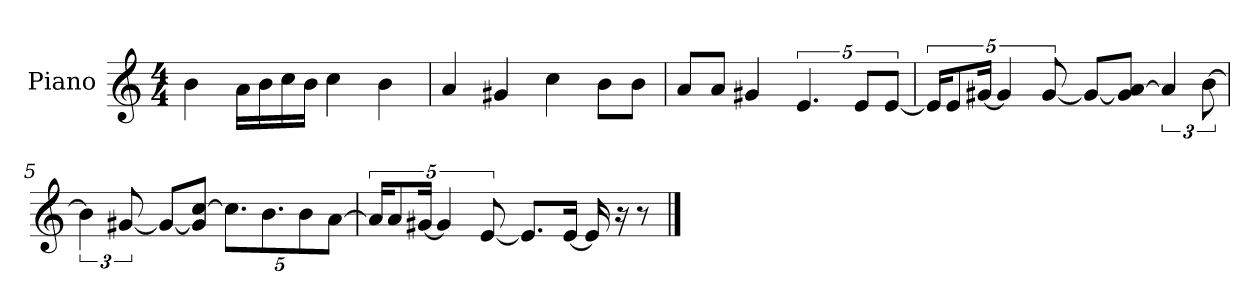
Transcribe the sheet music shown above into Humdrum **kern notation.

**kern
*part1
*staff1
*I"Piano
*I'P-no
*clefG2
*k[]
*M4/4
*MM90
=1
4b\
16a\LL
16b\
16cc\
16b\JJ
4cc\
4b\
=2
4a/
4g#X/
4cc\
8b\L
8b\J
=3
8a/L
8a/J
4g#X/
5.e/
10e/L
[10e/J
=4
20e/KL]
10e/
[20g#X/Jk
5g#/]
[10g#/
8g#/L_
8g#/] [8a/J
6a/]
[12b\
!!LO:LB:g=z
=5
6b\]
[12g#X/
8g#/L_
8g#/] [8cc/J
*Xbrackettup
10.cc\L]
10.b\
10b\
[10a\J
=6
*brackettup
20a/KL]
10a/
[20g#X/Jk
5g#/]
[10e/
8.e/L]
[16e/Jk
16e/]
16r
8r
==
*-
